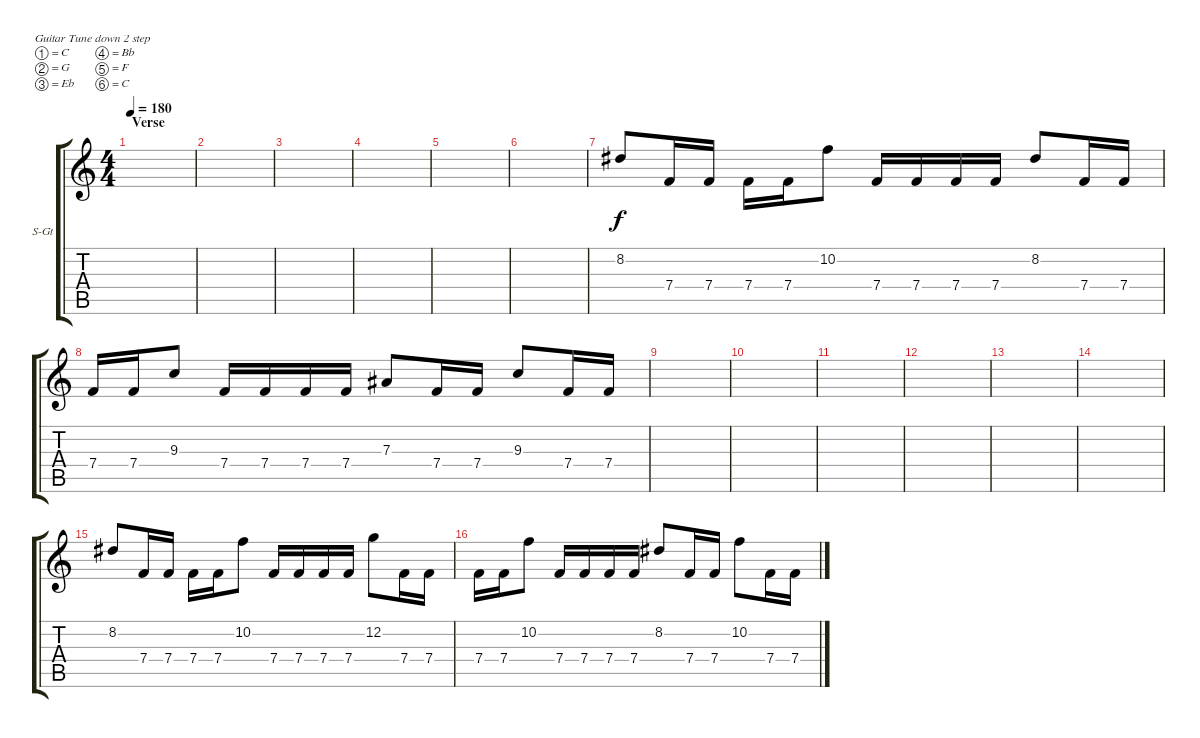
\bracketExtendMode groupsimilarinstruments
\firstSystemTrackNameOrientation horizontal
\otherSystemsTrackNameOrientation horizontal
\track ("Guitar 2" "S-Gt") {instrument acousticguitarsteel}
\staff {score tabs}
\tuning (C4 G3 Eb3 Bb2 F2 C2)
\ts (4 4)
\section ("" "Verse")
\tempo 180
\clef g2
\ks c
|
|
|
|
|
|
8.2.8 7.4.16 7.4.16 7.4.16 7.4.16 10.2.8 7.4.16 7.4.16 7.4.16 7.4.16 8.2.8 7.4.16 7.4.16 |
7.4.16 7.4.16 9.3.8 7.4.16 7.4.16 7.4.16 7.4.16 7.3.8 7.4.16 7.4.16 9.3.8 7.4.16 7.4.16 |
|
|
|
|
|
|
8.2.8 7.4.16 7.4.16 7.4.16 7.4.16 10.2.8 7.4.16 7.4.16 7.4.16 7.4.16 12.2.8 7.4.16 7.4.16 |
7.4.16 7.4.16 10.2.8 7.4.16 7.4.16 7.4.16 7.4.16 8.2.8 7.4.16 7.4.16 10.2.8 7.4.16 7.4.16
